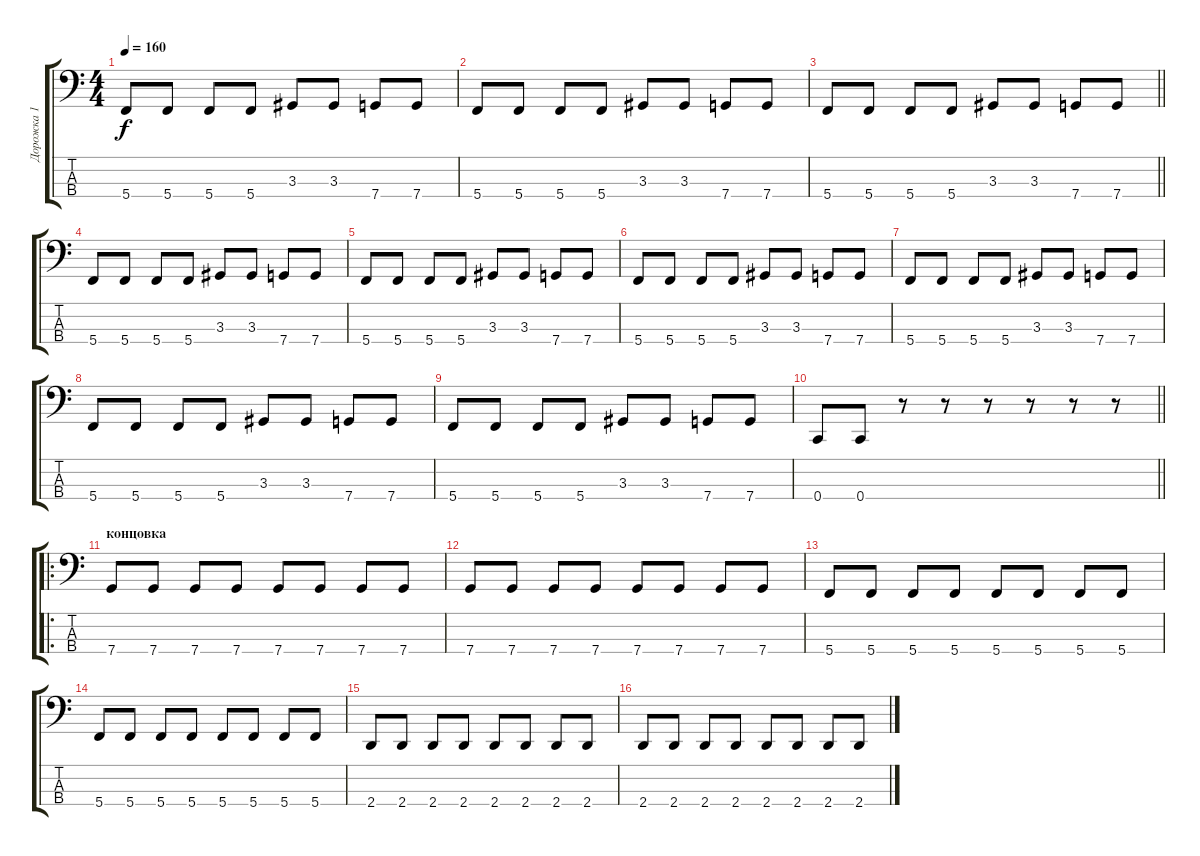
\track ("Дорожка 1" "Дорожка 1") {instrument slapbass1}
\staff {score tabs}
\tuning (Eb2 Bb1 F1 C1) {hide}
\ts (4 4)
\tempo 160
\clef f4
\ks c
5.4.8{dy f} 5.4.8 5.4.8 5.4.8 3.3.8 3.3.8 7.4.8 7.4.8 |
5.4.8 5.4.8 5.4.8 5.4.8 3.3.8 3.3.8 7.4.8 7.4.8 |
\barLineRight lightlight
5.4.8 5.4.8 5.4.8 5.4.8 3.3.8 3.3.8 7.4.8 7.4.8 |
5.4.8 5.4.8 5.4.8 5.4.8 3.3.8 3.3.8 7.4.8 7.4.8 |
5.4.8 5.4.8 5.4.8 5.4.8 3.3.8 3.3.8 7.4.8 7.4.8 |
5.4.8 5.4.8 5.4.8 5.4.8 3.3.8 3.3.8 7.4.8 7.4.8 |
5.4.8 5.4.8 5.4.8 5.4.8 3.3.8 3.3.8 7.4.8 7.4.8 |
5.4.8 5.4.8 5.4.8 5.4.8 3.3.8 3.3.8 7.4.8 7.4.8 |
5.4.8 5.4.8 5.4.8 5.4.8 3.3.8 3.3.8 7.4.8 7.4.8 |
\barLineRight lightlight
0.4.8 0.4.8 r.8 r.8 r.8 r.8 r.8 r.8 |
\ro
\section ("" "концовка")
7.4.8 7.4.8 7.4.8 7.4.8 7.4.8 7.4.8 7.4.8 7.4.8 |
7.4.8 7.4.8 7.4.8 7.4.8 7.4.8 7.4.8 7.4.8 7.4.8 |
5.4.8 5.4.8 5.4.8 5.4.8 5.4.8 5.4.8 5.4.8 5.4.8 |
5.4.8 5.4.8 5.4.8 5.4.8 5.4.8 5.4.8 5.4.8 5.4.8 |
2.4.8 2.4.8 2.4.8 2.4.8 2.4.8 2.4.8 2.4.8 2.4.8 |
2.4.8 2.4.8 2.4.8 2.4.8 2.4.8 2.4.8 2.4.8 2.4.8
